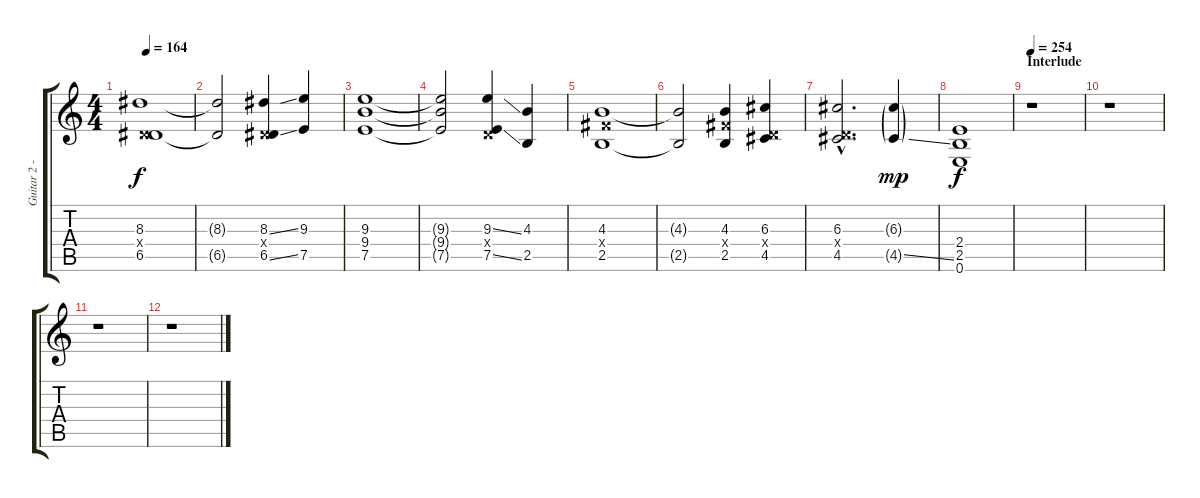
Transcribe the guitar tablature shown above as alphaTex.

\track ("Guitar 2 - Clean" "Guitar 2 -") {instrument electricguitarclean}
\staff {score tabs}
\tuning (E4 B3 G3 D3 A2 E2) {hide}
\ts (4 4)
\tempo 164
\clef g2
\ks c
(8.3 0.4{x} 6.5).1{dy f} |
(8.3{t} 6.5{t}).2 (8.3{ss} 0.4{x} 6.5{ss}).4 (9.3 7.5).4 |
(9.3 9.4 7.5).1 |
(9.3{t} 9.4{t} 7.5{t}).2 (9.3{ss} 0.4{x} 7.5{ss}).4 (4.3 2.5).4 |
(4.3 4.4{x} 2.5).1 |
(4.3{t} 2.5{t}).2 (4.3 4.4{x} 2.5).4 (6.3 0.4{x} 4.5).4 |
(6.3{hac} 0.4{hac x} 4.5{hac}).2{d} (6.3{g} 4.5{ss g}).4{dy mp} |
(2.4 2.5 0.6).1{dy f} |
\section ("" "Interlude")
\tempo 254
r.1 |
r.1 |
r.1 |
r.1
